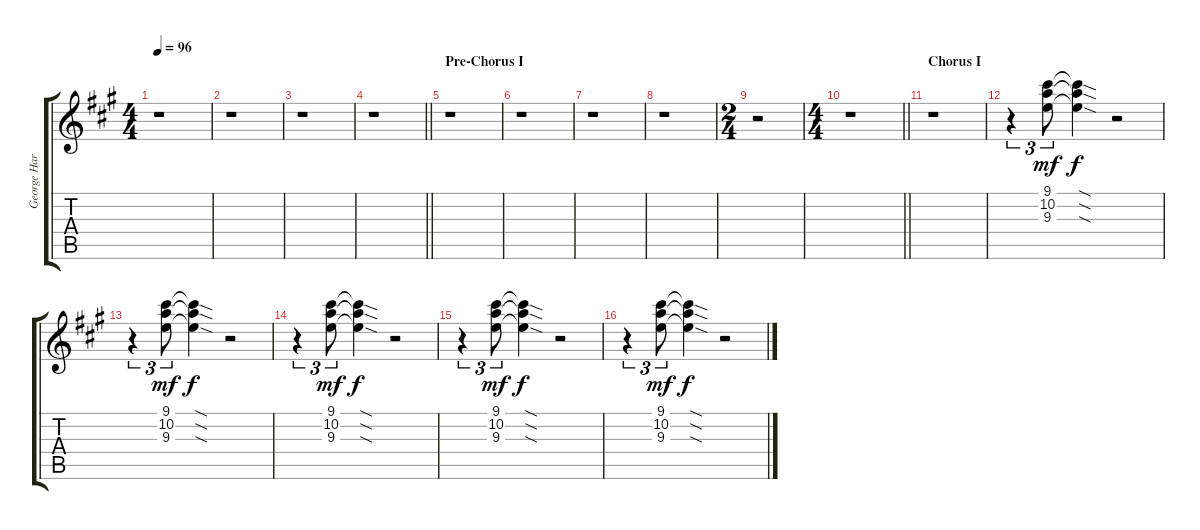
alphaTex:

\track ("George Harrison - Electric Guitar" "George Har") {instrument distortionguitar}
\staff {score tabs}
\tuning (E4 B3 G3 D3 A2 E2) {hide}
\ts (4 4)
\tempo 96
\clef g2
\ks a
r.1{dy f} |
r.1 |
r.1 |
\barLineRight lightlight
r.1 |
\section ("" "Pre-Chorus I")
r.1 |
r.1 |
r.1 |
r.1 |
\ts (2 4)
r.2 |
\ts (4 4)
\barLineRight lightlight
r.1 |
\section ("" "Chorus I")
r.1 |
r.4{tu (3 2)} (9.1 10.2 9.3).8{tu (3 2) dy mf} (9.1{sod t} 10.2{sod t} 9.3{sod t}).4{dy f} r.2 |
r.4{tu (3 2)} (9.1 10.2 9.3).8{tu (3 2) dy mf} (9.1{sod t} 10.2{sod t} 9.3{sod t}).4{dy f} r.2 |
r.4{tu (3 2)} (9.1 10.2 9.3).8{tu (3 2) dy mf} (9.1{sod t} 10.2{sod t} 9.3{sod t}).4{dy f} r.2 |
r.4{tu (3 2)} (9.1 10.2 9.3).8{tu (3 2) dy mf} (9.1{sod t} 10.2{sod t} 9.3{sod t}).4{dy f} r.2 |
r.4{tu (3 2)} (9.1 10.2 9.3).8{tu (3 2) dy mf} (9.1{sod t} 10.2{sod t} 9.3{sod t}).4{dy f} r.2
